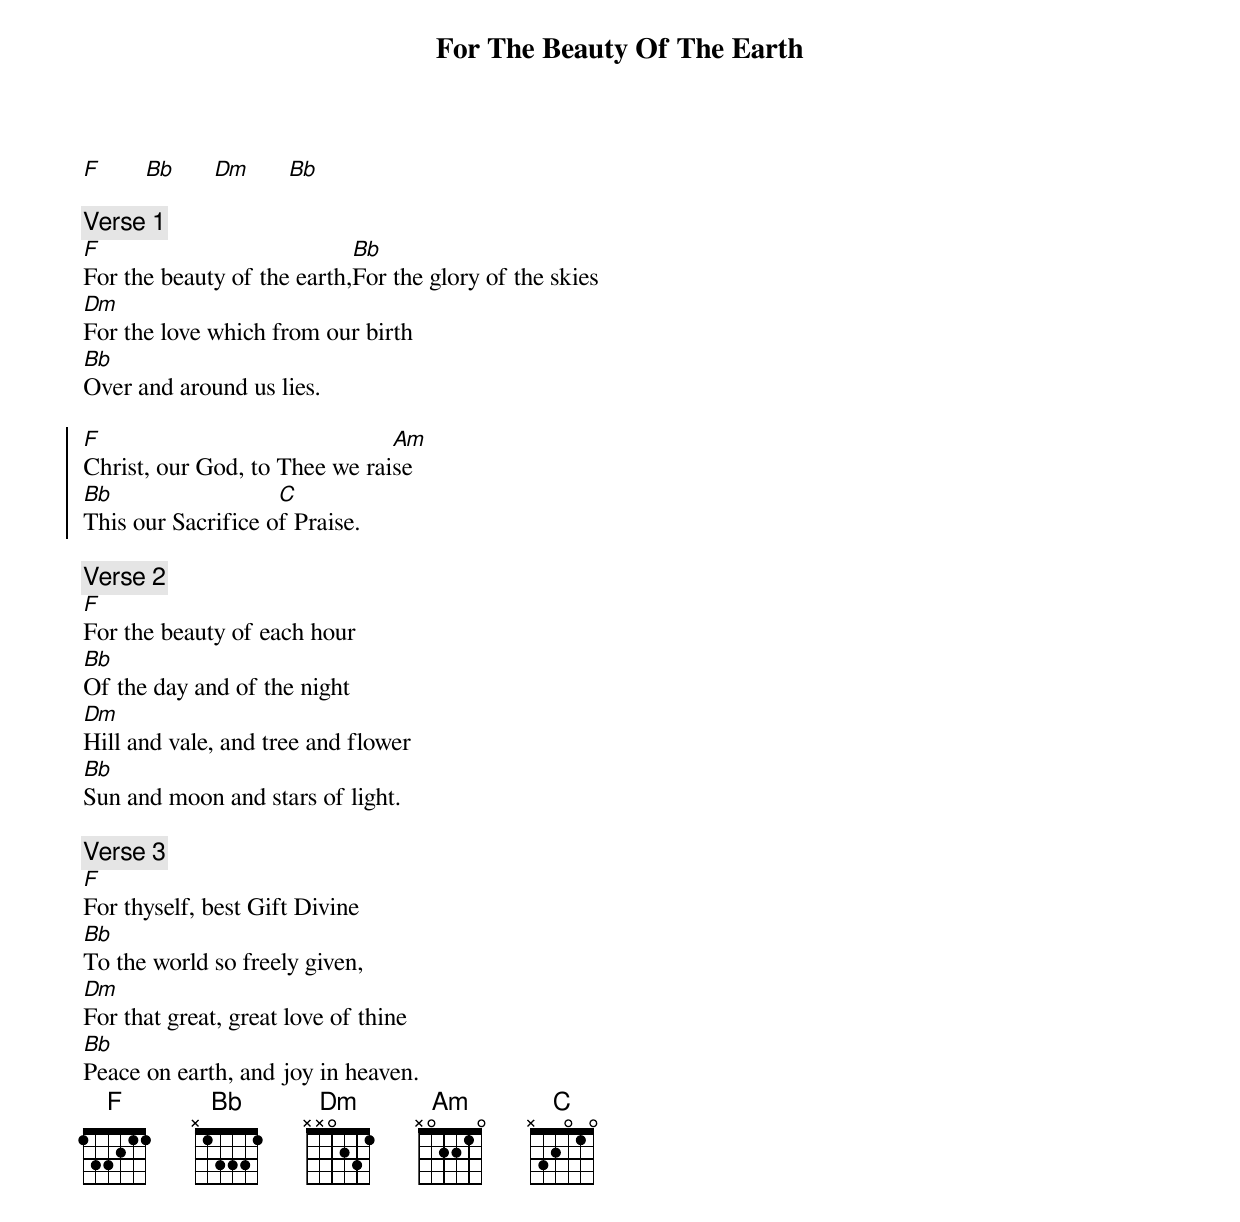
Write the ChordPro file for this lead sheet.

{title:For The Beauty Of The Earth}
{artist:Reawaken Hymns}
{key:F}
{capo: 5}

{INTRO/INTERLUDES:}
[F]       [Bb]      [Dm]      [Bb]

{comment:Verse 1}
[F]For the beauty of the earth, [Bb]For the glory of the skies
[Dm]For the love which from our birth
[Bb]Over and around us lies.

{start_of_chorus}
[F]Christ, our God, to Thee we rai[Am]se
[Bb]This our Sacrifice o[C]f Praise.
{end_of_chorus}

{comment:Verse 2}
[F]For the beauty of each hour
[Bb]Of the day and of the night
[Dm]Hill and vale, and tree and flower
[Bb]Sun and moon and stars of light.

{comment:Verse 3}
[F]For thyself, best Gift Divine
[Bb]To the world so freely given,
[Dm]For that great, great love of thine
[Bb]Peace on earth, and joy in heaven.
